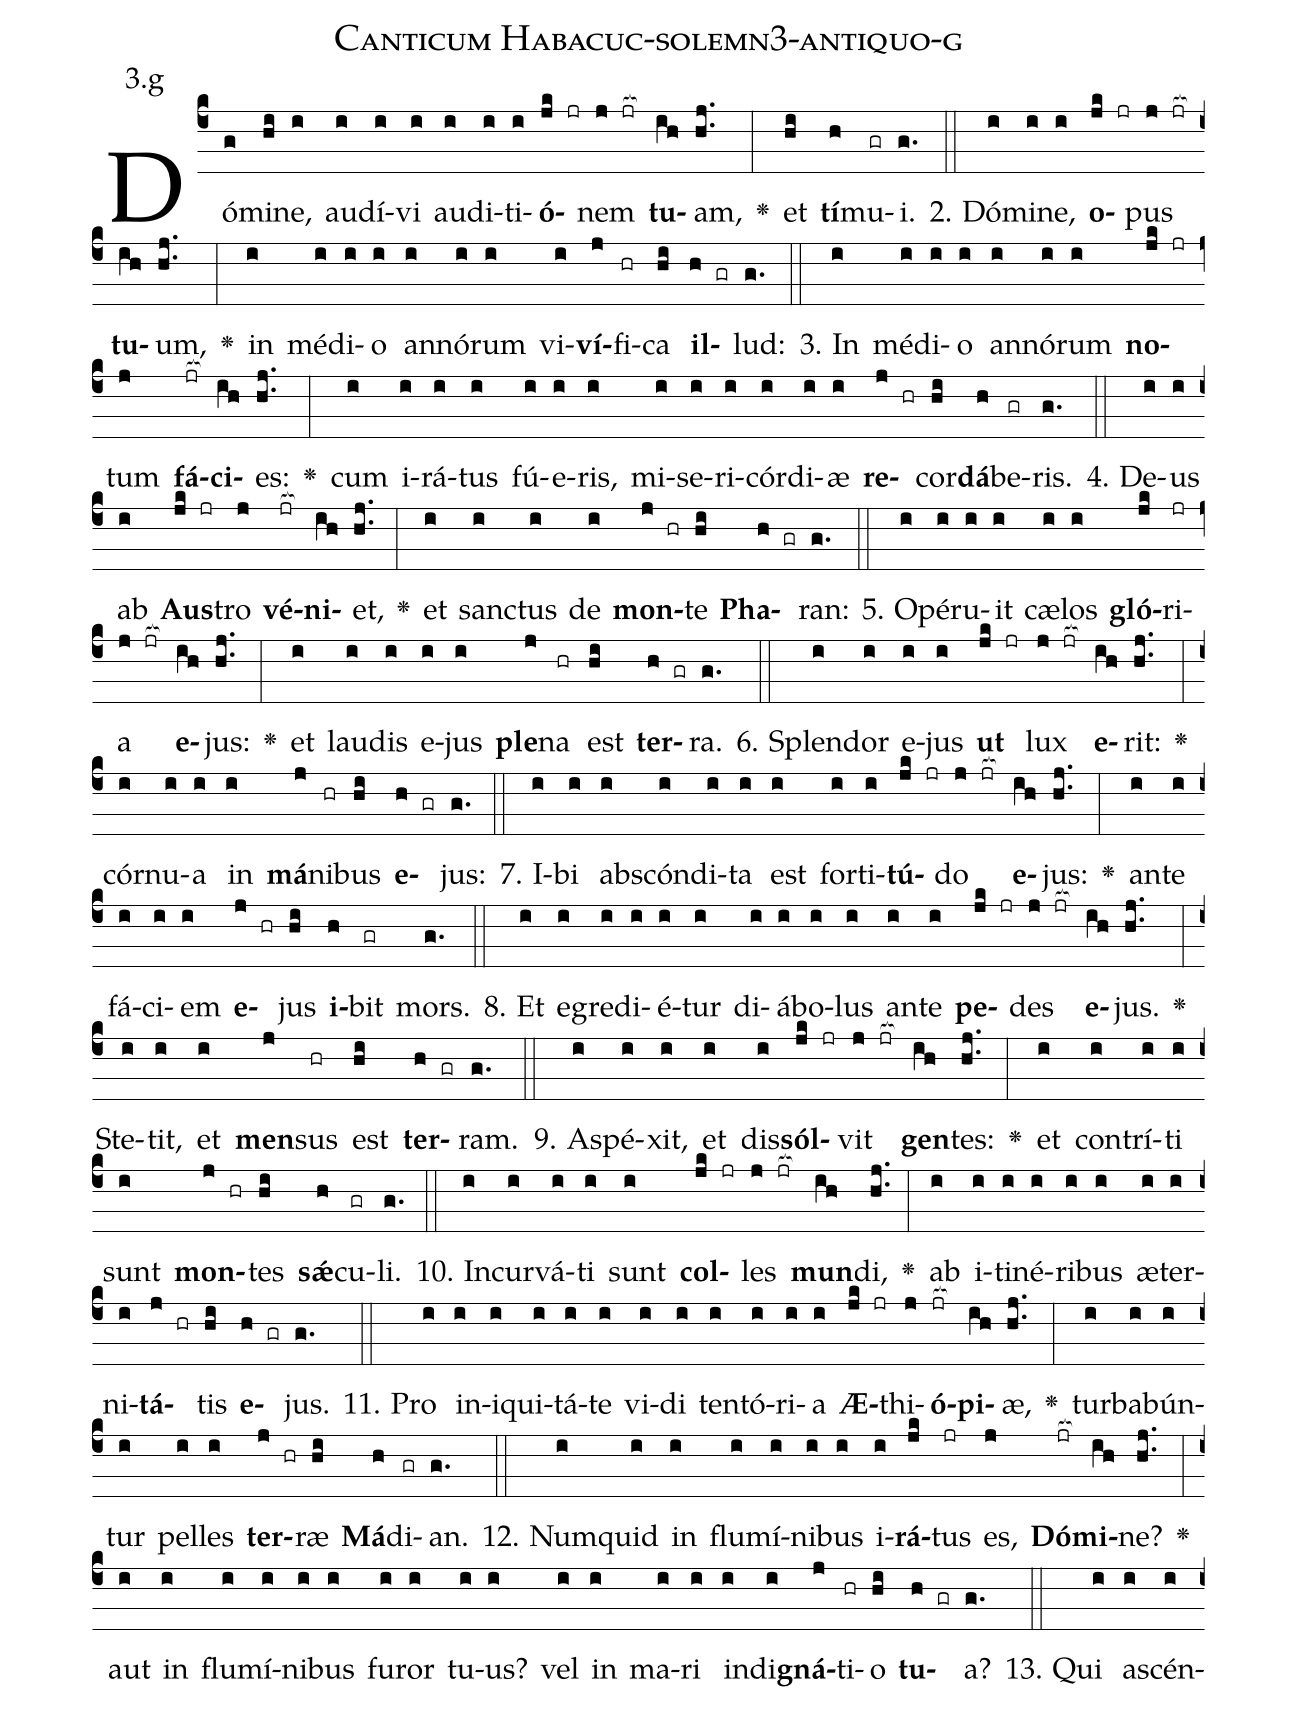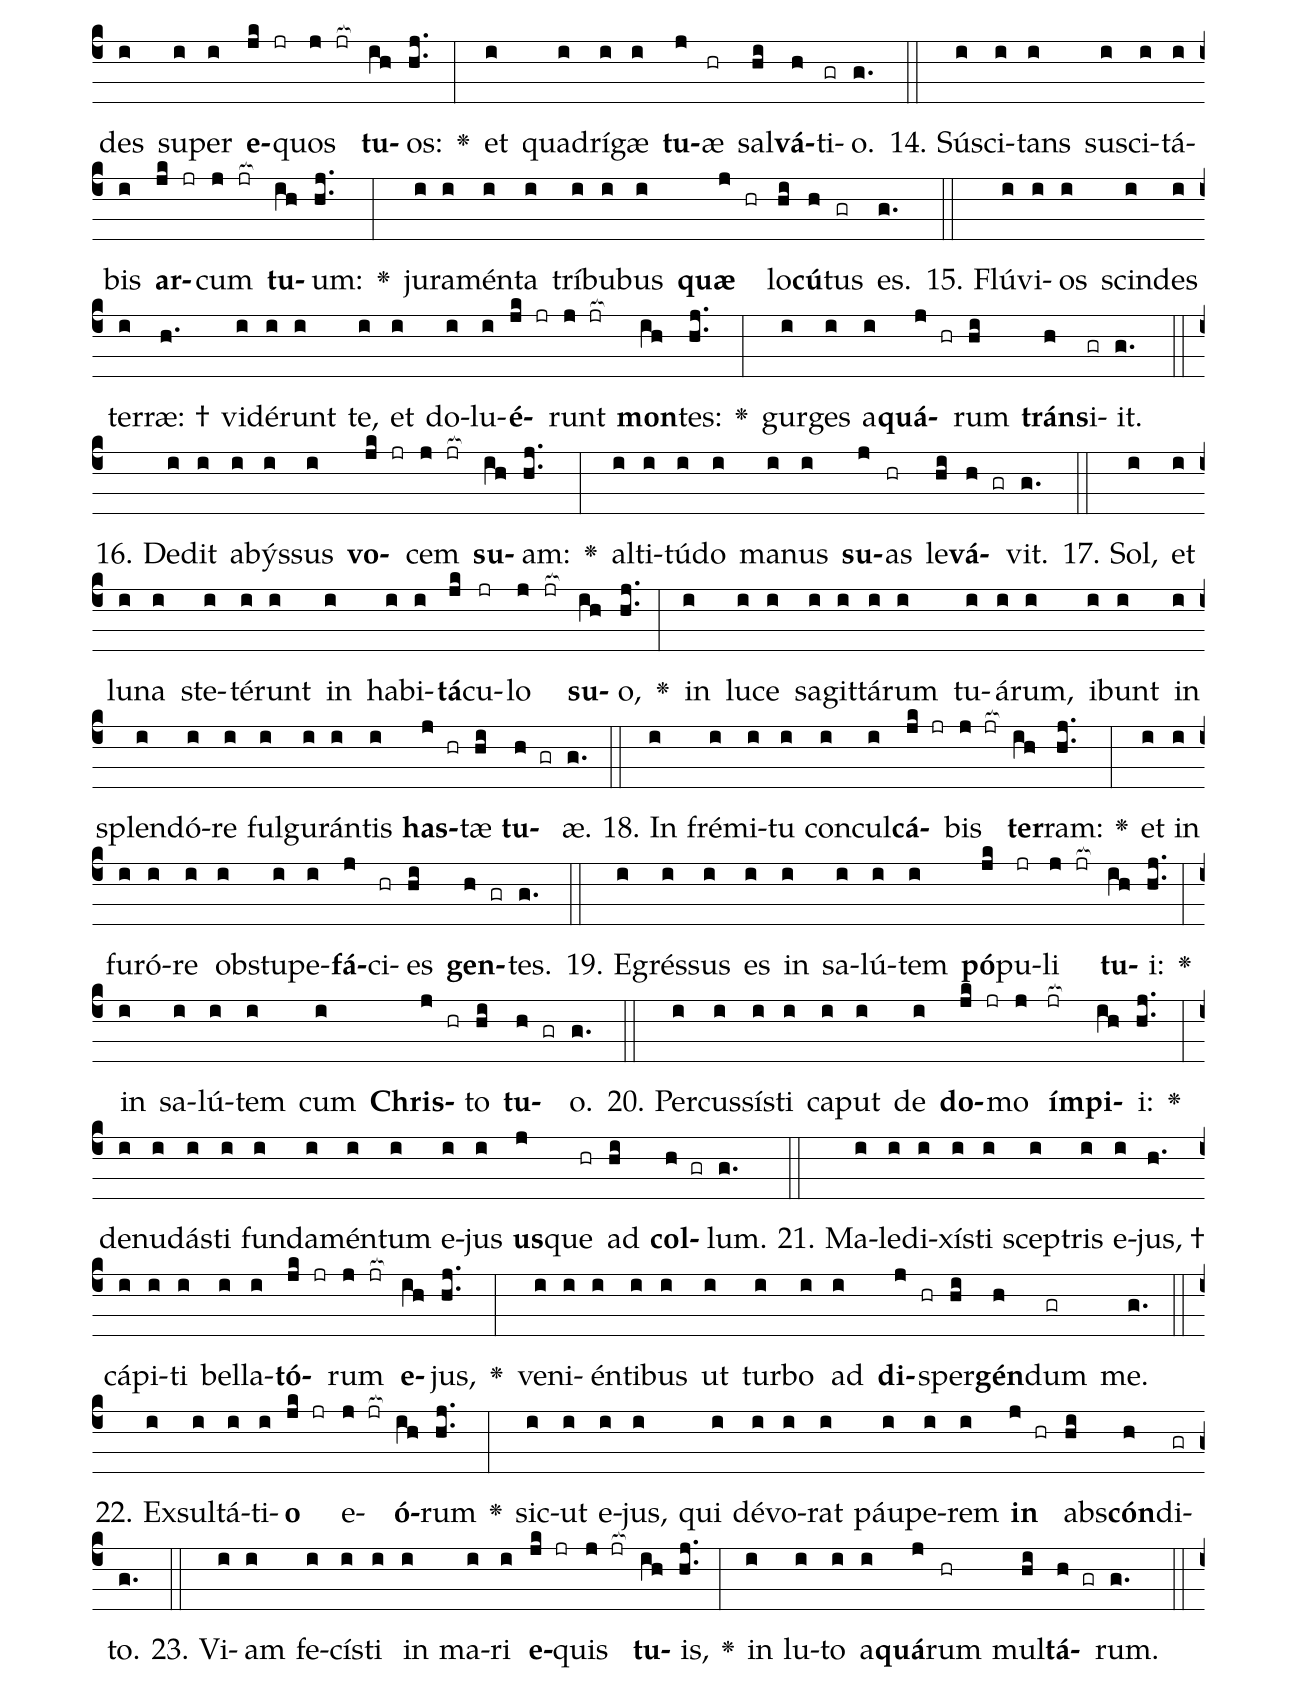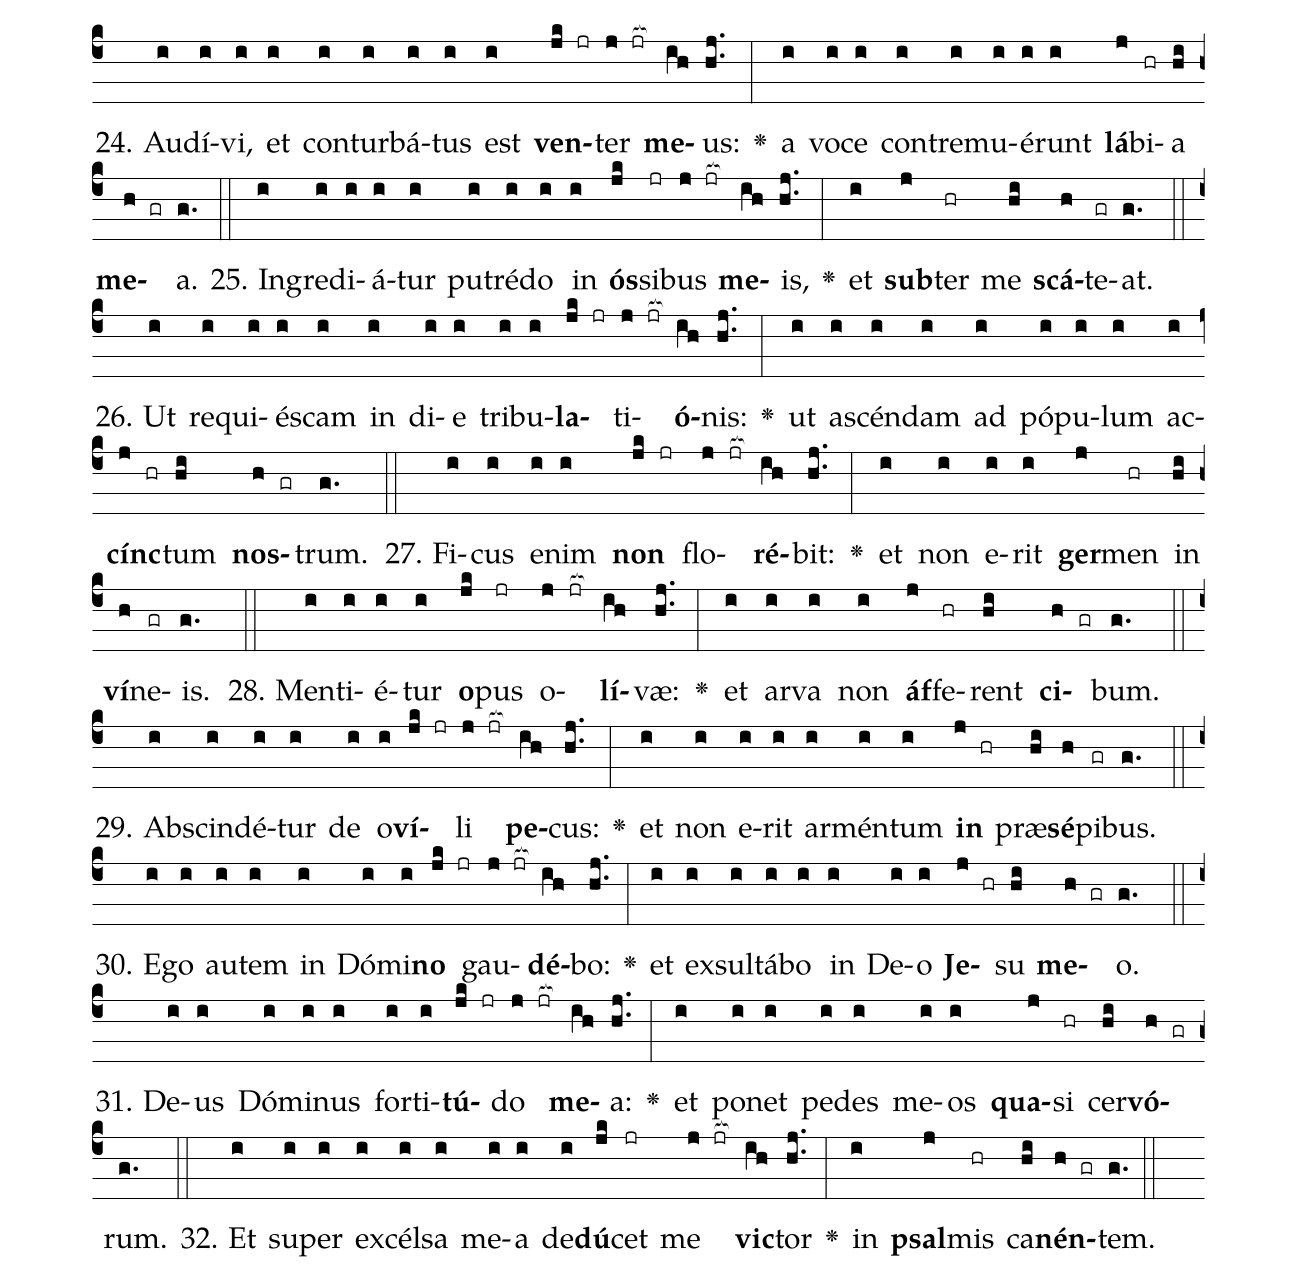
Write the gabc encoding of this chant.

name: Canticum Habacuc-solemn3-antiquo-g;
annotation: 3.g;
%%
(c4)Dó(g)mi(hi)ne,(i) au(i)dí(i)vi(i) au(i)di(i)ti(i)<b>ó</b>(jk jr)nem(j jr[ocb:1{]) <b>tu</b>(ih[ocb:0}])am,(hj..) <v>\greheightstar</v>(:) et(hi) <b>tí</b>(h)mu(gr)i.(g.) (::)
2. Dó(i)mi(i)ne,(i) <b>o</b>(jk jr)pus(j jr[ocb:1{]) <b>tu</b>(ih[ocb:0}])um,(hj..) <v>\greheightstar</v>(:) in(i) mé(i)di(i)o(i) an(i)nó(i)rum(i) vi(i)<b>ví</b>(j)fi(hr)ca(hi) <b>il</b>(h gr)lud:(g.) (::)
3. In(i) mé(i)di(i)o(i) an(i)nó(i)rum(i) <b>no</b>(jk jr)tum(j) <b>fá</b>(jr[ocb:1{])<b>ci</b>(ih[ocb:0}])es:(hj..) <v>\greheightstar</v>(:) cum(i) i(i)rá(i)tus(i) fú(i)e(i)ris,(i) mi(i)se(i)ri(i)cór(i)di(i)æ(i) <b>re</b>(j hr)cor(hi)<b>dá</b>(h)be(gr)ris.(g.) (::)
4. De(i)us(i) ab(i) <b>Aus</b>(jk jr)tro(j) <b>vé</b>(jr[ocb:1{])<b>ni</b>(ih[ocb:0}])et,(hj..) <v>\greheightstar</v>(:) et(i) sanc(i)tus(i) de(i) <b>mon</b>(j hr)te(hi) <b>Pha</b>(h gr)ran:(g.) (::)
5. O(i)pé(i)ru(i)it(i) cæ(i)los(i) <b>gló</b>(jk)ri(jr)a(j jr[ocb:1{]) <b>e</b>(ih[ocb:0}])jus:(hj..) <v>\greheightstar</v>(:) et(i) lau(i)dis(i) e(i)jus(i) <b>ple</b>(j)na(hr) est(hi) <b>ter</b>(h gr)ra.(g.) (::)
6. Splen(i)dor(i) e(i)jus(i) <b>ut</b>(jk jr) lux(j jr[ocb:1{]) <b>e</b>(ih[ocb:0}])rit:(hj..) <v>\greheightstar</v>(:) cór(i)nu(i)a(i) in(i) <b>má</b>(j)ni(hr)bus(hi) <b>e</b>(h gr)jus:(g.) (::)
7. I(i)bi(i) abs(i)cón(i)di(i)ta(i) est(i) for(i)ti(i)<b>tú</b>(jk jr)do(j jr[ocb:1{]) <b>e</b>(ih[ocb:0}])jus:(hj..) <v>\greheightstar</v>(:) an(i)te(i) fá(i)ci(i)em(i) <b>e</b>(j hr)jus(hi) <b>i</b>(h)bit(gr) mors.(g.) (::)
8. Et(i) e(i)gre(i)di(i)é(i)tur(i) di(i)á(i)bo(i)lus(i) an(i)te(i) <b>pe</b>(jk jr)des(j jr[ocb:1{]) <b>e</b>(ih[ocb:0}])jus.(hj..) <v>\greheightstar</v>(:) Ste(i)tit,(i) et(i) <b>men</b>(j)sus(hr) est(hi) <b>ter</b>(h gr)ram.(g.) (::)
9. A(i)spé(i)xit,(i) et(i) dis(i)<b>sól</b>(jk jr)vit(j jr[ocb:1{]) <b>gen</b>(ih[ocb:0}])tes:(hj..) <v>\greheightstar</v>(:) et(i) con(i)trí(i)ti(i) sunt(i) <b>mon</b>(j hr)tes(hi) <b>sǽ</b>(h)cu(gr)li.(g.) (::)
10. In(i)cur(i)vá(i)ti(i) sunt(i) <b>col</b>(jk jr)les(j jr[ocb:1{]) <b>mun</b>(ih[ocb:0}])di,(hj..) <v>\greheightstar</v>(:) ab(i) i(i)ti(i)né(i)ri(i)bus(i) æ(i)ter(i)ni(i)<b>tá</b>(j hr)tis(hi) <b>e</b>(h gr)jus.(g.) (::)
11. Pro(i) in(i)i(i)qui(i)tá(i)te(i) vi(i)di(i) ten(i)tó(i)ri(i)a(i) <b>Æ</b>(jk jr)thi(j)<b>ó</b>(jr[ocb:1{])<b>pi</b>(ih[ocb:0}])æ,(hj..) <v>\greheightstar</v>(:) tur(i)ba(i)bún(i)tur(i) pel(i)les(i) <b>ter</b>(j hr)ræ(hi) <b>Má</b>(h)di(gr)an.(g.) (::)
12. Num(i)quid(i) in(i) flu(i)mí(i)ni(i)bus(i) i(i)<b>rá</b>(jk)tus(jr) es,(j) <b>Dó</b>(jr[ocb:1{])<b>mi</b>(ih[ocb:0}])ne?(hj..) <v>\greheightstar</v>(:) aut(i) in(i) flu(i)mí(i)ni(i)bus(i) fu(i)ror(i) tu(i)us?(i) vel(i) in(i) ma(i)ri(i) in(i)di(i)<b>gná</b>(j)ti(hr)o(hi) <b>tu</b>(h gr)a?(g.) (::)
13. Qui(i) a(i)scén(i)des(i) su(i)per(i) <b>e</b>(jk jr)quos(j jr[ocb:1{]) <b>tu</b>(ih[ocb:0}])os:(hj..) <v>\greheightstar</v>(:) et(i) qua(i)drí(i)gæ(i) <b>tu</b>(j)æ(hr) sal(hi)<b>vá</b>(h)ti(gr)o.(g.) (::)
14. Sú(i)sci(i)tans(i) su(i)sci(i)tá(i)bis(i) <b>ar</b>(jk jr)cum(j jr[ocb:1{]) <b>tu</b>(ih[ocb:0}])um:(hj..) <v>\greheightstar</v>(:) ju(i)ra(i)mén(i)ta(i) trí(i)bu(i)bus(i) <b>quæ</b>(j hr) lo(hi)<b>cú</b>(h)tus(gr) es.(g.) (::)
15. Flú(i)vi(i)os(i) scin(i)des(i) ter(i)ræ: †(h.) vi(i)dé(i)runt(i) te,(i) et(i) do(i)lu(i)<b>é</b>(jk jr)runt(j jr[ocb:1{]) <b>mon</b>(ih[ocb:0}])tes:(hj..) <v>\greheightstar</v>(:) gur(i)ges(i) a(i)<b>quá</b>(j hr)rum(hi) <b>tráns</b>(h)i(gr)it.(g.) (::)
16. De(i)dit(i) a(i)býs(i)sus(i) <b>vo</b>(jk jr)cem(j jr[ocb:1{]) <b>su</b>(ih[ocb:0}])am:(hj..) <v>\greheightstar</v>(:) al(i)ti(i)tú(i)do(i) ma(i)nus(i) <b>su</b>(j)as(hr) le(hi)<b>vá</b>(h gr)vit.(g.) (::)
17. Sol,(i) et(i) lu(i)na(i) ste(i)té(i)runt(i) in(i) ha(i)bi(i)<b>tá</b>(jk)cu(jr)lo(j jr[ocb:1{]) <b>su</b>(ih[ocb:0}])o,(hj..) <v>\greheightstar</v>(:) in(i) lu(i)ce(i) sa(i)git(i)tá(i)rum(i) tu(i)á(i)rum,(i) i(i)bunt(i) in(i) splen(i)dó(i)re(i) ful(i)gu(i)rán(i)tis(i) <b>has</b>(j hr)tæ(hi) <b>tu</b>(h gr)æ.(g.) (::)
18. In(i) fré(i)mi(i)tu(i) con(i)cul(i)<b>cá</b>(jk jr)bis(j jr[ocb:1{]) <b>ter</b>(ih[ocb:0}])ram:(hj..) <v>\greheightstar</v>(:) et(i) in(i) fu(i)ró(i)re(i) ob(i)stu(i)pe(i)<b>fá</b>(j)ci(hr)es(hi) <b>gen</b>(h gr)tes.(g.) (::)
19. E(i)grés(i)sus(i) es(i) in(i) sa(i)lú(i)tem(i) <b>pó</b>(jk)pu(jr)li(j jr[ocb:1{]) <b>tu</b>(ih[ocb:0}])i:(hj..) <v>\greheightstar</v>(:) in(i) sa(i)lú(i)tem(i) cum(i) <b>Chris</b>(j hr)to(hi) <b>tu</b>(h gr)o.(g.) (::)
20. Per(i)cus(i)sís(i)ti(i) ca(i)put(i) de(i) <b>do</b>(jk jr)mo(j) <b>ím</b>(jr[ocb:1{])<b>pi</b>(ih[ocb:0}])i:(hj..) <v>\greheightstar</v>(:) de(i)nu(i)dás(i)ti(i) fun(i)da(i)mén(i)tum(i) e(i)jus(i) <b>us</b>(j)que(hr) ad(hi) <b>col</b>(h gr)lum.(g.) (::)
21. Ma(i)le(i)di(i)xís(i)ti(i) scep(i)tris(i) e(i)jus, †(h.) cá(i)pi(i)ti(i) bel(i)la(i)<b>tó</b>(jk jr)rum(j jr[ocb:1{]) <b>e</b>(ih[ocb:0}])jus,(hj..) <v>\greheightstar</v>(:) ve(i)ni(i)én(i)ti(i)bus(i) ut(i) tur(i)bo(i) ad(i) <b>di</b>(j hr)sper(hi)<b>gén</b>(h)dum(gr) me.(g.) (::)
22. Ex(i)sul(i)tá(i)ti(i)<b>o</b>(jk jr) e(j jr[ocb:1{])<b>ó</b>(ih[ocb:0}])rum(hj..) <v>\greheightstar</v>(:) sic(i)ut(i) e(i)jus,(i) qui(i) dé(i)vo(i)rat(i) páu(i)pe(i)rem(i) <b>in</b>(j hr) abs(hi)<b>cón</b>(h)di(gr)to.(g.) (::)
23. Vi(i)am(i) fe(i)cís(i)ti(i) in(i) ma(i)ri(i) <b>e</b>(jk jr)quis(j jr[ocb:1{]) <b>tu</b>(ih[ocb:0}])is,(hj..) <v>\greheightstar</v>(:) in(i) lu(i)to(i) a(i)<b>quá</b>(j)rum(hr) mul(hi)<b>tá</b>(h gr)rum.(g.) (::)
24. Au(i)dí(i)vi,(i) et(i) con(i)tur(i)bá(i)tus(i) est(i) <b>ven</b>(jk jr)ter(j jr[ocb:1{]) <b>me</b>(ih[ocb:0}])us:(hj..) <v>\greheightstar</v>(:) a(i) vo(i)ce(i) con(i)tre(i)mu(i)é(i)runt(i) <b>lá</b>(j)bi(hr)a(hi) <b>me</b>(h gr)a.(g.) (::)
25. In(i)gre(i)di(i)á(i)tur(i) pu(i)tré(i)do(i) in(i) <b>ós</b>(jk)si(jr)bus(j jr[ocb:1{]) <b>me</b>(ih[ocb:0}])is,(hj..) <v>\greheightstar</v>(:) et(i) <b>sub</b>(j)ter(hr) me(hi) <b>scá</b>(h)te(gr)at.(g.) (::)
26. Ut(i) re(i)qui(i)és(i)cam(i) in(i) di(i)e(i) tri(i)bu(i)<b>la</b>(jk jr)ti(j jr[ocb:1{])<b>ó</b>(ih[ocb:0}])nis:(hj..) <v>\greheightstar</v>(:) ut(i) a(i)scén(i)dam(i) ad(i) pó(i)pu(i)lum(i) ac(i)<b>cínc</b>(j hr)tum(hi) <b>nos</b>(h gr)trum.(g.) (::)
27. Fi(i)cus(i) e(i)nim(i) <b>non</b>(jk jr) flo(j jr[ocb:1{])<b>ré</b>(ih[ocb:0}])bit:(hj..) <v>\greheightstar</v>(:) et(i) non(i) e(i)rit(i) <b>ger</b>(j)men(hr) in(hi) <b>ví</b>(h)ne(gr)is.(g.) (::)
28. Men(i)ti(i)é(i)tur(i) <b>o</b>(jk)pus(jr) o(j jr[ocb:1{])<b>lí</b>(ih[ocb:0}])væ:(hj..) <v>\greheightstar</v>(:) et(i) ar(i)va(i) non(i) <b>áf</b>(j)fe(hr)rent(hi) <b>ci</b>(h gr)bum.(g.) (::)
29. Ab(i)scin(i)dé(i)tur(i) de(i) o(i)<b>ví</b>(jk jr)li(j jr[ocb:1{]) <b>pe</b>(ih[ocb:0}])cus:(hj..) <v>\greheightstar</v>(:) et(i) non(i) e(i)rit(i) ar(i)mén(i)tum(i) <b>in</b>(j hr) præ(hi)<b>sé</b>(h)pi(gr)bus.(g.) (::)
30. E(i)go(i) au(i)tem(i) in(i) Dó(i)mi(i)<b>no</b>(jk jr) gau(j jr[ocb:1{])<b>dé</b>(ih[ocb:0}])bo:(hj..) <v>\greheightstar</v>(:) et(i) ex(i)sul(i)tá(i)bo(i) in(i) De(i)o(i) <b>Je</b>(j hr)su(hi) <b>me</b>(h gr)o.(g.) (::)
31. De(i)us(i) Dó(i)mi(i)nus(i) for(i)ti(i)<b>tú</b>(jk jr)do(j jr[ocb:1{]) <b>me</b>(ih[ocb:0}])a:(hj..) <v>\greheightstar</v>(:) et(i) po(i)net(i) pe(i)des(i) me(i)os(i) <b>qua</b>(j)si(hr) cer(hi)<b>vó</b>(h gr)rum.(g.) (::)
32. Et(i) su(i)per(i) ex(i)cél(i)sa(i) me(i)a(i) de(i)<b>dú</b>(jk)cet(jr) me(j jr[ocb:1{]) <b>vic</b>(ih[ocb:0}])tor(hj..) <v>\greheightstar</v>(:) in(i) <b>psal</b>(j)mis(hr) ca(hi)<b>nén</b>(h gr)tem.(g.) (::)
